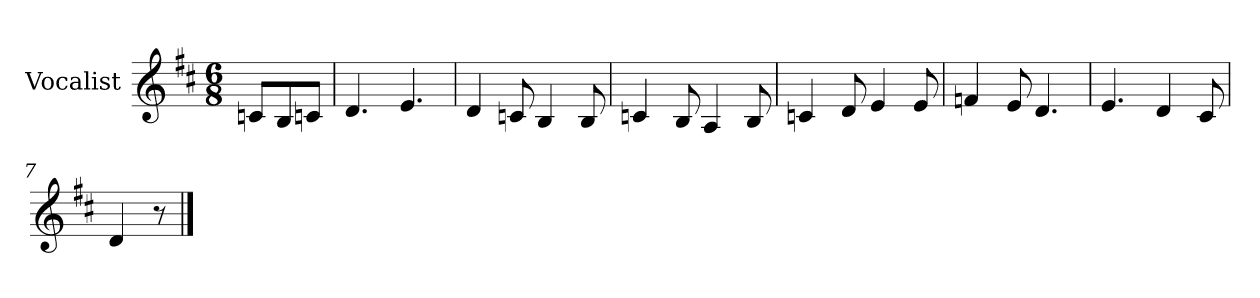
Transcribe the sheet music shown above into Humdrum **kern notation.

**kern
*part1
*staff1
*I"Vocalist
*k[f#c#]
*D:
*M6/8
=
8cnL
8B
8cnJ
=1
4.d
4.e
=2
4d
8cn
4B
8B
=3
4cn
8B
4A
8B
=4
4cn
8d
4e
8e
=5
4fn
8e
4.d
=6
4.e
4d
8c#
=7
4d
8r
==
*-
